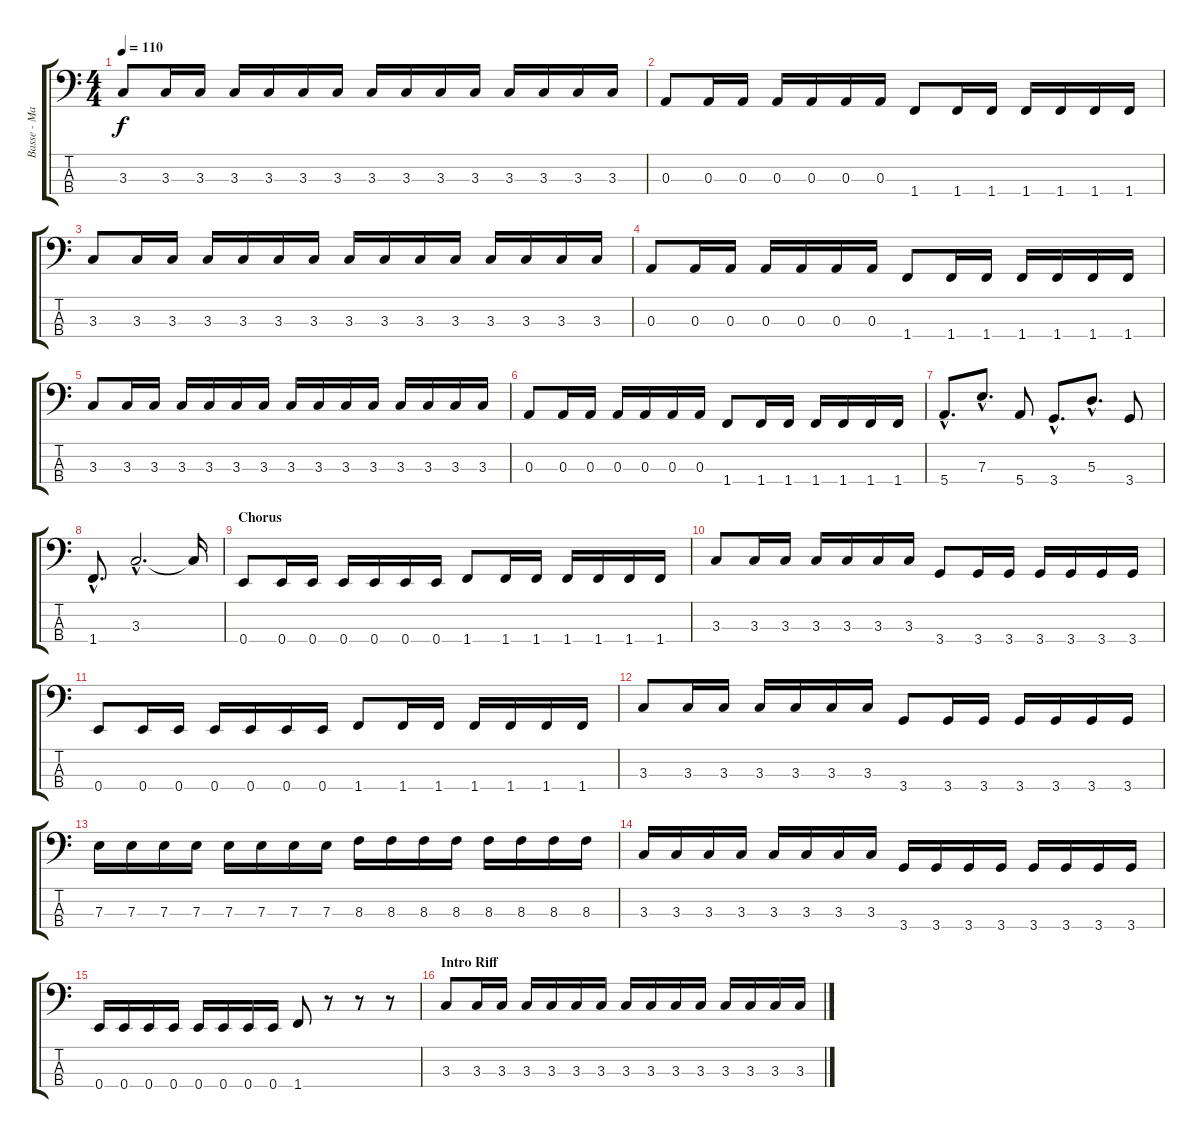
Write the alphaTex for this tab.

\track ("Basse - Mark Hoppus" "Basse - Ma") {instrument electricbasspick}
\staff {score tabs}
\tuning (G2 D2 A1 E1) {hide}
\ts (4 4)
\tempo 110
\clef f4
\ks c
3.3.8{dy f} 3.3.16 3.3.16 3.3.16 3.3.16 3.3.16 3.3.16 3.3.16 3.3.16 3.3.16 3.3.16 3.3.16 3.3.16 3.3.16 3.3.16 |
0.3.8 0.3.16 0.3.16 0.3.16 0.3.16 0.3.16 0.3.16 1.4.8 1.4.16 1.4.16 1.4.16 1.4.16 1.4.16 1.4.16 |
3.3.8 3.3.16 3.3.16 3.3.16 3.3.16 3.3.16 3.3.16 3.3.16 3.3.16 3.3.16 3.3.16 3.3.16 3.3.16 3.3.16 3.3.16 |
0.3.8 0.3.16 0.3.16 0.3.16 0.3.16 0.3.16 0.3.16 1.4.8 1.4.16 1.4.16 1.4.16 1.4.16 1.4.16 1.4.16 |
3.3.8 3.3.16 3.3.16 3.3.16 3.3.16 3.3.16 3.3.16 3.3.16 3.3.16 3.3.16 3.3.16 3.3.16 3.3.16 3.3.16 3.3.16 |
0.3.8 0.3.16 0.3.16 0.3.16 0.3.16 0.3.16 0.3.16 1.4.8 1.4.16 1.4.16 1.4.16 1.4.16 1.4.16 1.4.16 |
5.4{hac}.8{d} 7.3{hac}.8{d} 5.4.8 3.4{hac}.8{d} 5.3{hac}.8{d} 3.4.8 |
1.4{hac}.8{d} 3.3{hac}.2{d} 3.3{t}.16 |
\section ("" "Chorus")
0.4.8 0.4.16 0.4.16 0.4.16 0.4.16 0.4.16 0.4.16 1.4.8 1.4.16 1.4.16 1.4.16 1.4.16 1.4.16 1.4.16 |
3.3.8 3.3.16 3.3.16 3.3.16 3.3.16 3.3.16 3.3.16 3.4.8 3.4.16 3.4.16 3.4.16 3.4.16 3.4.16 3.4.16 |
0.4.8 0.4.16 0.4.16 0.4.16 0.4.16 0.4.16 0.4.16 1.4.8 1.4.16 1.4.16 1.4.16 1.4.16 1.4.16 1.4.16 |
3.3.8 3.3.16 3.3.16 3.3.16 3.3.16 3.3.16 3.3.16 3.4.8 3.4.16 3.4.16 3.4.16 3.4.16 3.4.16 3.4.16 |
7.3.16 7.3.16 7.3.16 7.3.16 7.3.16 7.3.16 7.3.16 7.3.16 8.3.16 8.3.16 8.3.16 8.3.16 8.3.16 8.3.16 8.3.16 8.3.16 |
3.3.16 3.3.16 3.3.16 3.3.16 3.3.16 3.3.16 3.3.16 3.3.16 3.4.16 3.4.16 3.4.16 3.4.16 3.4.16 3.4.16 3.4.16 3.4.16 |
0.4.16 0.4.16 0.4.16 0.4.16 0.4.16 0.4.16 0.4.16 0.4.16 1.4.8 r.8 r.8 r.8 |
\section ("" "Intro Riff")
3.3.8 3.3.16 3.3.16 3.3.16 3.3.16 3.3.16 3.3.16 3.3.16 3.3.16 3.3.16 3.3.16 3.3.16 3.3.16 3.3.16 3.3.16
